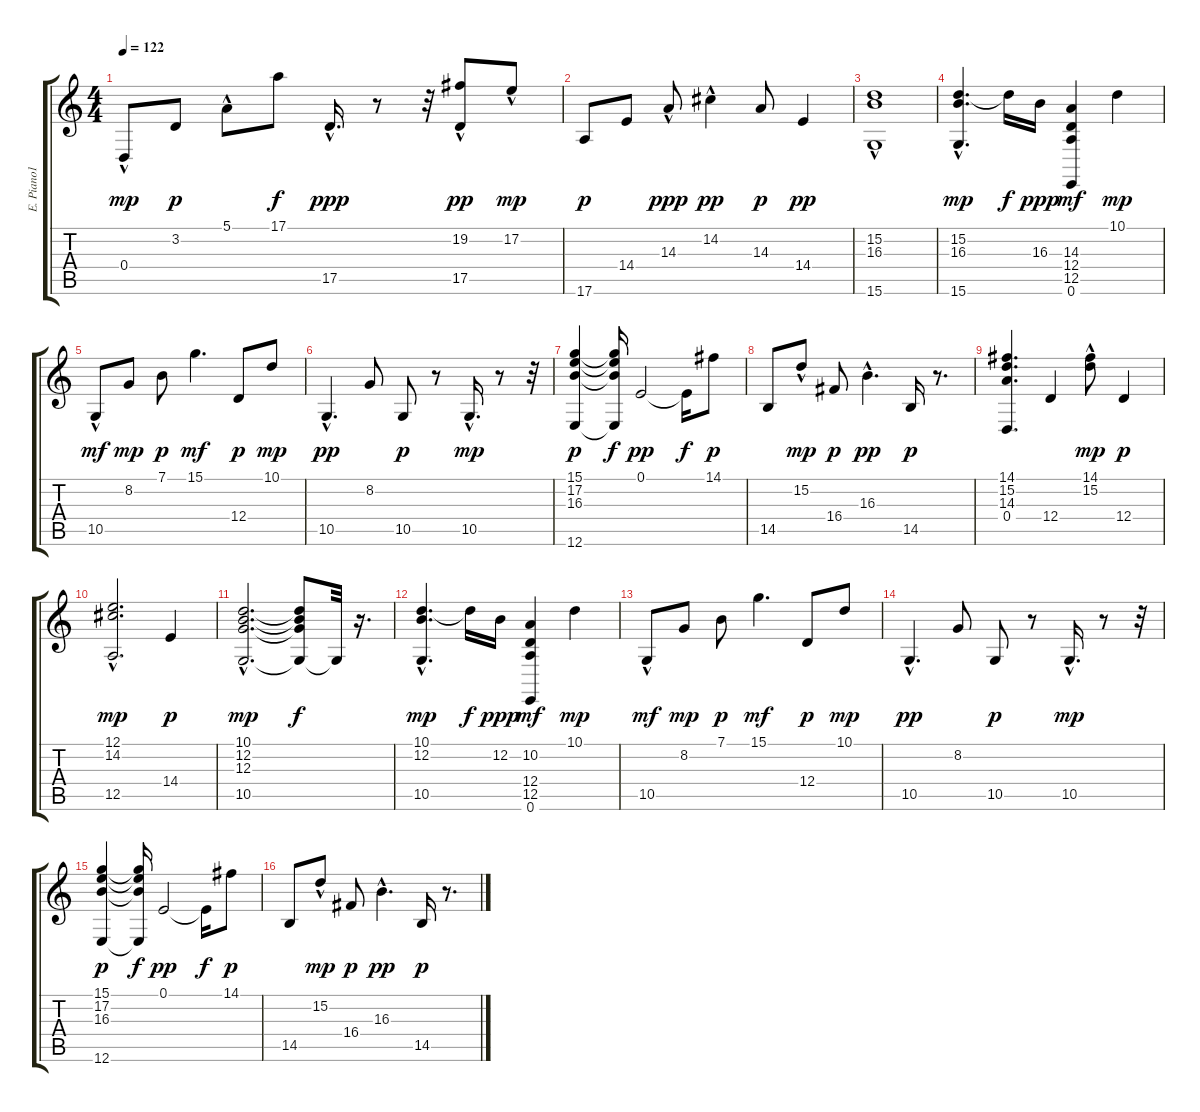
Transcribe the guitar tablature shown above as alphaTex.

\track (" E. Piano1*merged" " E. Piano1") {instrument electricpiano1}
\staff {score tabs}
\tuning (E4 B3 G3 D3 A2 E2) {hide}
\ts (4 4)
\tempo 122
\clef g2
\ks c
0.4{hac}.8{dy mp} 3.2.8{dy p} 5.1{hac}.8 17.1.8{dy f} 17.5{hac}.16{d dy ppp} r.8 r.32 (19.2{hac} 17.5).8{dy pp} 17.2{hac}.8{dy mp} |
17.6.8{dy p} 14.4.8 14.3{hac}.8{dy ppp} 14.2{hac}.4{dy pp} 14.3.8{dy p} 14.4.4{dy pp} |
(15.2 16.3 15.6{hac}).1 |
(15.2{hac} 16.3{hac} 15.6).4{d dy mp} 15.2{t}.16{dy f} 16.3.16{dy ppp} (14.3 12.4 12.5 0.6).4{dy mf} 10.1.4{dy mp} |
10.5{hac}.8{dy mf} 8.2.8{dy mp} 7.1.8{dy p} 15.1.4{d dy mf} 12.4.8{dy p} 10.1.8{dy mp} |
10.5{hac}.4{d dy pp} 8.2.8 10.5.8{dy p} r.8 10.5{hac}.16{d dy mp} r.8 r.32 |
(15.1 17.2 16.3 12.6).4{dy p} (15.1{t} 17.2{t} 16.3{t} 12.6{t}).16{dy f} 0.1.2{dy pp} 0.1{t}.16{dy f} 14.1.8{dy p} |
14.5.8 15.2{hac}.8{dy mp} 16.4.8{dy p} 16.3{hac}.4{d dy pp} 14.5.16{dy p} r.8{d} |
(14.1 15.2 14.3 0.4).4{d} 12.4.4 (14.1{hac} 15.2{hac}).8{dy mp} 12.4.4{dy p} |
(12.1{hac} 14.2{hac} 12.5).2{d dy mp} 14.4.4{dy p} |
(10.1{hac} 12.2{hac} 12.3{hac} 10.5{hac}).2{d dy mp} (10.1{t} 12.2{t} 12.3{t} 10.5{t}).8{dy f} 10.5{t}.32 r.16{d} |
(10.1{hac} 12.2{hac} 10.5).4{d dy mp} 10.1{t}.16{dy f} 12.2.16{dy ppp} (10.2 12.4 12.5 0.6).4{dy mf} 10.1.4{dy mp} |
10.5{hac}.8{dy mf} 8.2.8{dy mp} 7.1.8{dy p} 15.1.4{d dy mf} 12.4.8{dy p} 10.1.8{dy mp} |
10.5{hac}.4{d dy pp} 8.2.8 10.5.8{dy p} r.8 10.5{hac}.16{d dy mp} r.8 r.32 |
(15.1 17.2 16.3 12.6).4{dy p} (15.1{t} 17.2{t} 16.3{t} 12.6{t}).16{dy f} 0.1.2{dy pp} 0.1{t}.16{dy f} 14.1.8{dy p} |
14.5.8 15.2{hac}.8{dy mp} 16.4.8{dy p} 16.3{hac}.4{d dy pp} 14.5.16{dy p} r.8{d}
